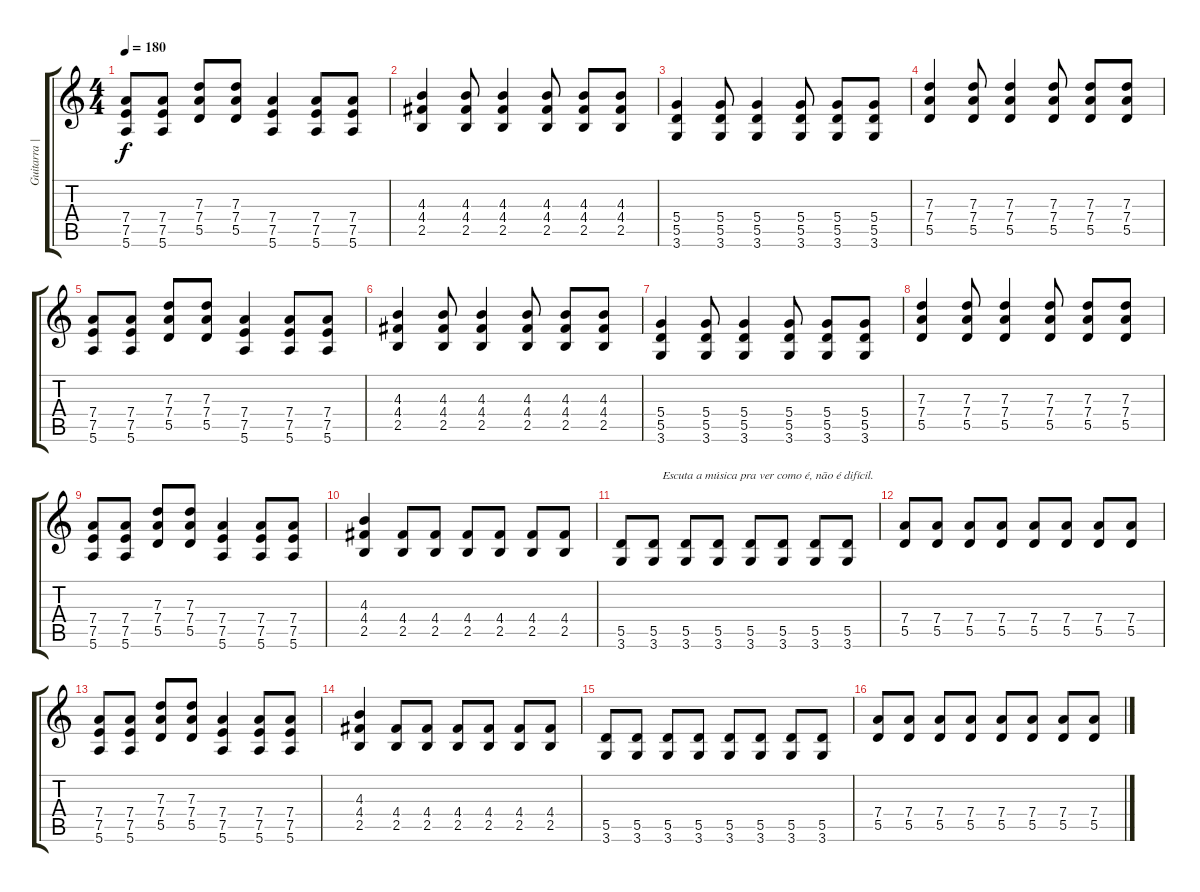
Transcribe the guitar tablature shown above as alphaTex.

\track ("Guitarra | Renato" "Guitarra |") {instrument distortionguitar}
\staff {score tabs}
\tuning (E4 B3 G3 D3 A2 E2) {hide}
\ts (4 4)
\tempo 180
\clef g2
\ks c
(7.4 7.5 5.6).8{dy f} (7.4 7.5 5.6).8 (7.3 7.4 5.5).8 (7.3 7.4 5.5).8 (7.4 7.5 5.6).4 (7.4 7.5 5.6).8 (7.4 7.5 5.6).8 |
(4.3 4.4 2.5).4 (4.3 4.4 2.5).8 (4.3 4.4 2.5).4 (4.3 4.4 2.5).8 (4.3 4.4 2.5).8 (4.3 4.4 2.5).8 |
(5.4 5.5 3.6).4 (5.4 5.5 3.6).8 (5.4 5.5 3.6).4 (5.4 5.5 3.6).8 (5.4 5.5 3.6).8 (5.4 5.5 3.6).8 |
(7.3 7.4 5.5).4 (7.3 7.4 5.5).8 (7.3 7.4 5.5).4 (7.3 7.4 5.5).8 (7.3 7.4 5.5).8 (7.3 7.4 5.5).8 |
(7.4 7.5 5.6).8 (7.4 7.5 5.6).8 (7.3 7.4 5.5).8 (7.3 7.4 5.5).8 (7.4 7.5 5.6).4 (7.4 7.5 5.6).8 (7.4 7.5 5.6).8 |
(4.3 4.4 2.5).4 (4.3 4.4 2.5).8 (4.3 4.4 2.5).4 (4.3 4.4 2.5).8 (4.3 4.4 2.5).8 (4.3 4.4 2.5).8 |
(5.4 5.5 3.6).4 (5.4 5.5 3.6).8 (5.4 5.5 3.6).4 (5.4 5.5 3.6).8 (5.4 5.5 3.6).8 (5.4 5.5 3.6).8 |
(7.3 7.4 5.5).4 (7.3 7.4 5.5).8 (7.3 7.4 5.5).4 (7.3 7.4 5.5).8 (7.3 7.4 5.5).8 (7.3 7.4 5.5).8 |
(7.4 7.5 5.6).8 (7.4 7.5 5.6).8 (7.3 7.4 5.5).8 (7.3 7.4 5.5).8 (7.4 7.5 5.6).4 (7.4 7.5 5.6).8 (7.4 7.5 5.6).8 |
(4.3 4.4 2.5).4 (4.4 2.5).8 (4.4 2.5).8 (4.4 2.5).8 (4.4 2.5).8 (4.4 2.5).8 (4.4 2.5).8 |
(5.5 3.6).8 (5.5 3.6).8{txt "   Escuta a música pra ver como é, não é difícil."} (5.5 3.6).8 (5.5 3.6).8 (5.5 3.6).8 (5.5 3.6).8 (5.5 3.6).8 (5.5 3.6).8 |
(7.4 5.5).8 (7.4 5.5).8 (7.4 5.5).8 (7.4 5.5).8 (7.4 5.5).8 (7.4 5.5).8 (7.4 5.5).8 (7.4 5.5).8 |
(7.4 7.5 5.6).8 (7.4 7.5 5.6).8 (7.3 7.4 5.5).8 (7.3 7.4 5.5).8 (7.4 7.5 5.6).4 (7.4 7.5 5.6).8 (7.4 7.5 5.6).8 |
(4.3 4.4 2.5).4 (4.4 2.5).8 (4.4 2.5).8 (4.4 2.5).8 (4.4 2.5).8 (4.4 2.5).8 (4.4 2.5).8 |
(5.5 3.6).8 (5.5 3.6).8 (5.5 3.6).8 (5.5 3.6).8 (5.5 3.6).8 (5.5 3.6).8 (5.5 3.6).8 (5.5 3.6).8 |
(7.4 5.5).8 (7.4 5.5).8 (7.4 5.5).8 (7.4 5.5).8 (7.4 5.5).8 (7.4 5.5).8 (7.4 5.5).8 (7.4 5.5).8
